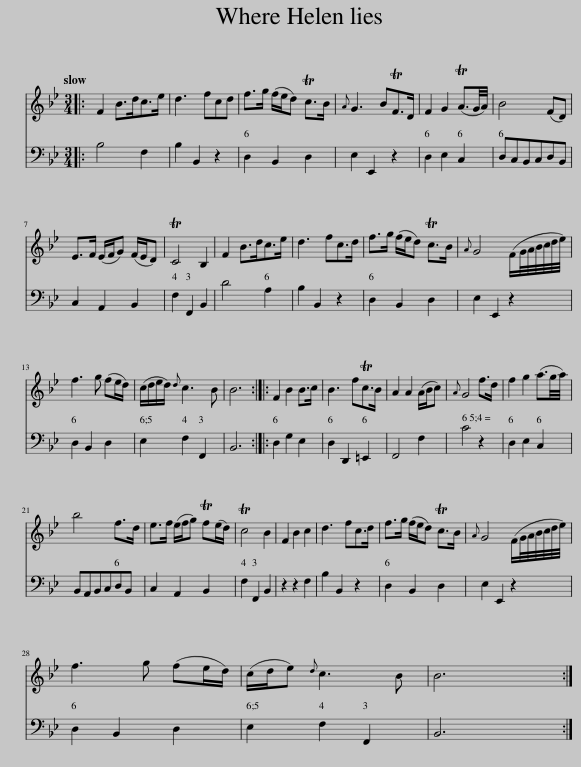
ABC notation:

X:1
%%score 1 2
L:1/8
Q:1/4=120
M:3/4
I:linebreak $
K:Bb
V:1 treble
V:2 bass
V:1
|: F2 B>dc>e | d3 fcd | f>g (f/e/d) Tc>B |{A} G3 BTF>D | F2 G2 (TA3/2G/4A/4) | %5
 B4 (FD) |$ E>F (E/F/G) (F/E/D) | TC4 B,2 | F2 B>dc>e | d3 fc>d | %10
 f>g (f/e/d) Tc>B |{A} G4 (F/G/4A/4B/4c/4d/4e/4) |$ f3 g (fe/d/) | (c/d/e/d/){d} c3 B | B6 :: %15
 F2 B2 B>c | B3 fTc>B | A2 A2 (A/B/c) |{A} G4 f>d | f2 g2 (a3/2g/4a/4) |$ %20
 b4 f>d | e>f (e/f/g) Tf(e/d/) | Tc4 B2 | F2 B2 c2 | d3 fc>d | %25
 f>g (f/e/d) Tc>B |{A} G4 (F/G/4A/4B/4c/4d/4e/4) |$ f3 g (fe/d/) | (c/d/e){d} c3 B | B6 :| %30
V:2
|: B,4 F,2 | B,2 B,,2 z2 | D,2 B,,2 D,2 | E,2 E,,2 z2 | D,2 E,2 C,2 | %5
 D,C,B,,C,D,B,, |$ C,2 A,,2 B,,2 | F,2 F,,2 B,,2 | D4 A,2 | B,2 B,,2 z2 | %10
 D,2 B,,2 D,2 | E,2 E,,2 z2 |$ D,2 B,,2 D,2 | E,2 F,2 F,,2 | B,,6 :: %15
 D,2 G,2 E,2 | D,2 D,,2 =E,,2 | F,,4 F,2 | C4 z2 | D,2 E,2 C,2 |$ %20
 B,,A,,B,,C,D,B,, | C,2 A,,2 B,,2 | F,2 F,,2 B,,2 | z2 z2 F,2 | B,2 B,,2 z2 | %25
 D,2 B,,2 D,2 | E,2 E,,2 z2 |$ D,2 B,,2 D,2 | E,2 F,2 F,,2 | B,,6 :| %30
